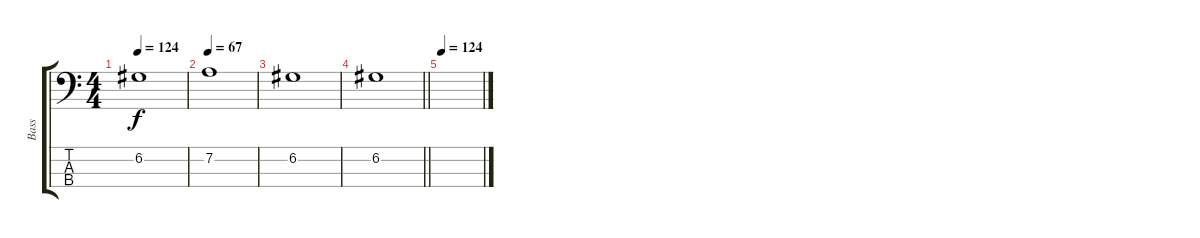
\track ("Bass" "Bass") {instrument electricbassfinger}
\staff {score tabs}
\tuning (G2 D2 A1 D1) {hide}
\ts (4 4)
\tempo 124
\clef f4
\ks c
6.2.1{dy f} |
\tempo 67
7.2.1 |
6.2.1 |
\barLineRight lightlight
6.2.1 |
\section ("" "")
\tempo 124
